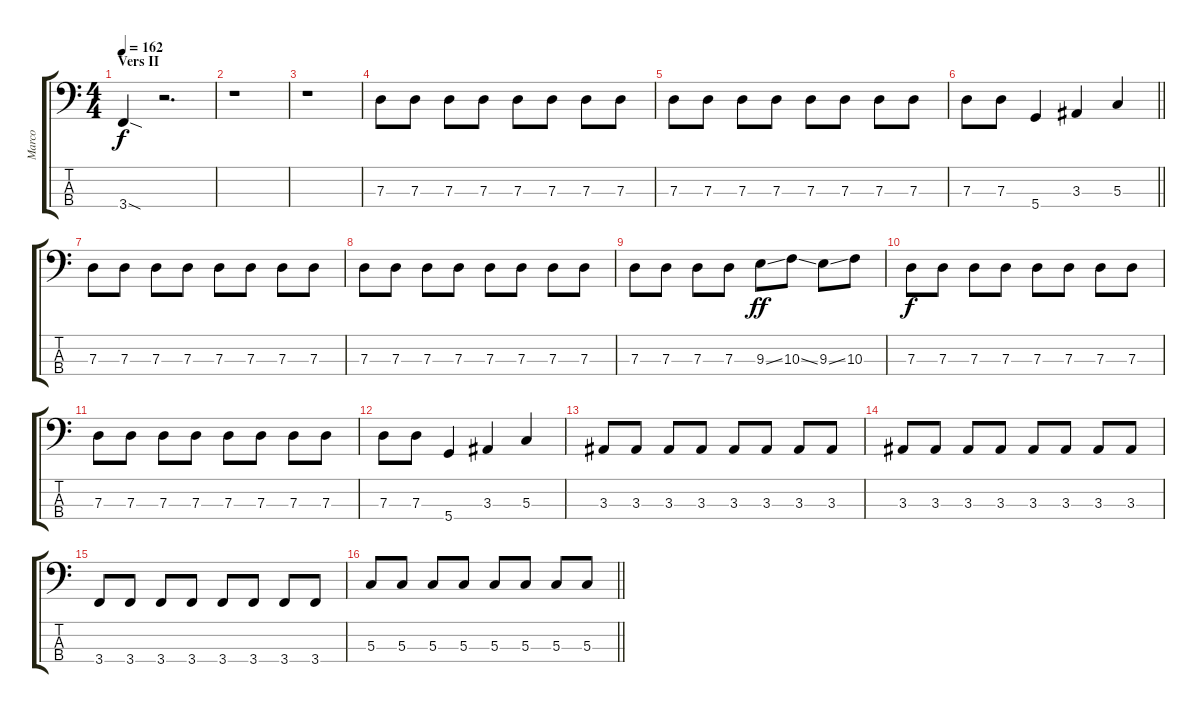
\track ("Marco" "Marco") {instrument electricbasspick}
\staff {score tabs}
\tuning (F2 C2 G1 D1) {hide}
\ts (4 4)
\section ("" "Vers II")
\tempo 162
\clef f4
\ks c
3.4{sod}.4{dy f} r.2{d} |
r.1 |
r.1 |
7.3.8 7.3.8 7.3.8 7.3.8 7.3.8 7.3.8 7.3.8 7.3.8 |
7.3.8 7.3.8 7.3.8 7.3.8 7.3.8 7.3.8 7.3.8 7.3.8 |
\barLineRight lightlight
7.3.8 7.3.8 5.4.4 3.3.4 5.3.4 |
7.3.8 7.3.8 7.3.8 7.3.8 7.3.8 7.3.8 7.3.8 7.3.8 |
7.3.8 7.3.8 7.3.8 7.3.8 7.3.8 7.3.8 7.3.8 7.3.8 |
7.3.8 7.3.8 7.3.8 7.3.8 9.3{ss}.8{dy ff} 10.3{ss}.8 9.3{ss}.8 10.3.8 |
7.3.8{dy f} 7.3.8 7.3.8 7.3.8 7.3.8 7.3.8 7.3.8 7.3.8 |
7.3.8 7.3.8 7.3.8 7.3.8 7.3.8 7.3.8 7.3.8 7.3.8 |
7.3.8 7.3.8 5.4.4 3.3.4 5.3.4 |
3.3.8 3.3.8 3.3.8 3.3.8 3.3.8 3.3.8 3.3.8 3.3.8 |
3.3.8 3.3.8 3.3.8 3.3.8 3.3.8 3.3.8 3.3.8 3.3.8 |
3.4.8 3.4.8 3.4.8 3.4.8 3.4.8 3.4.8 3.4.8 3.4.8 |
\barLineRight lightlight
5.3.8 5.3.8 5.3.8 5.3.8 5.3.8 5.3.8 5.3.8 5.3.8
